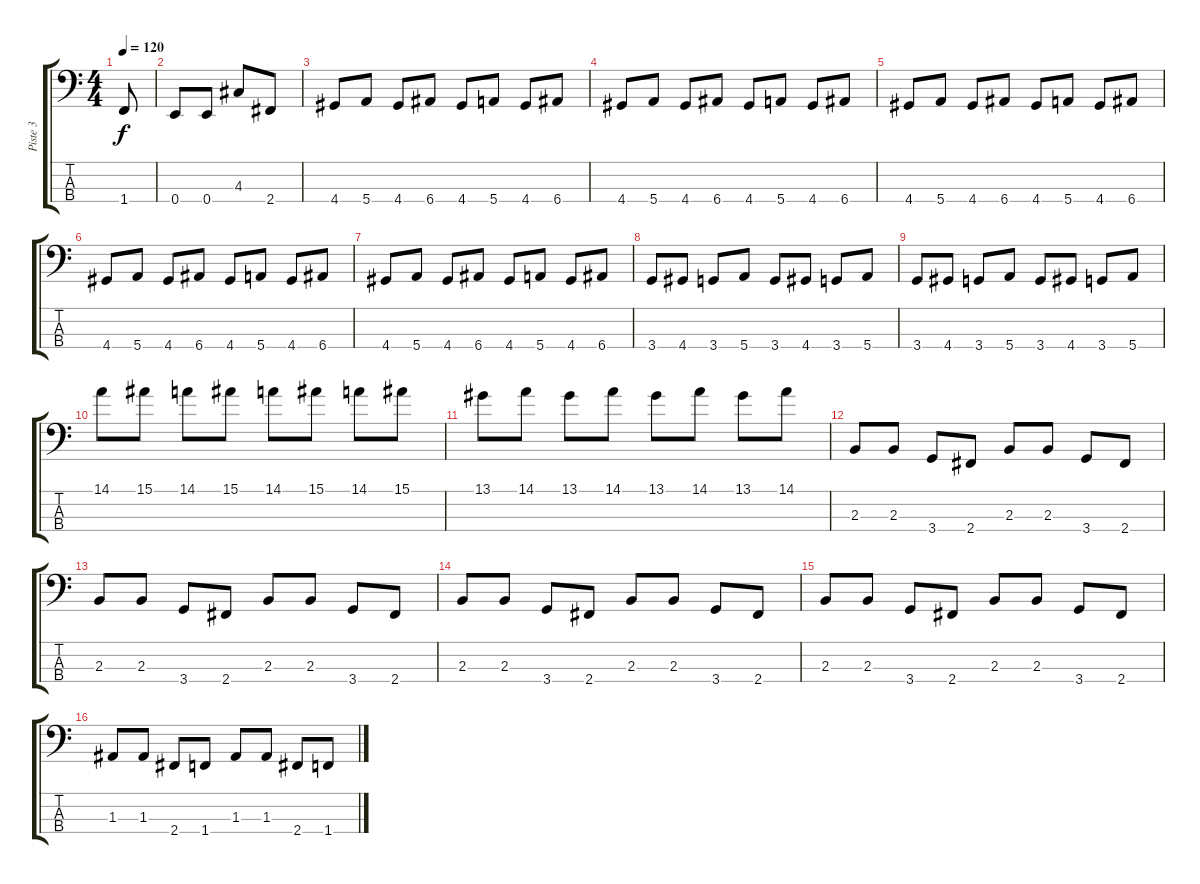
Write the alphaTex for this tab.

\track ("Piste 3" "Piste 3") {instrument electricbassfinger}
\staff {score tabs}
\tuning (G2 D2 A1 E1) {hide}
\ts (4 4)
\tempo 120
\clef f4
\ks c
1.4.8{dy f} |
0.4.8 0.4.8 4.3.8 2.4.8 |
4.4.8 5.4.8 4.4.8 6.4.8 4.4.8 5.4.8 4.4.8 6.4.8 |
4.4.8 5.4.8 4.4.8 6.4.8 4.4.8 5.4.8 4.4.8 6.4.8 |
4.4.8 5.4.8 4.4.8 6.4.8 4.4.8 5.4.8 4.4.8 6.4.8 |
4.4.8 5.4.8 4.4.8 6.4.8 4.4.8 5.4.8 4.4.8 6.4.8 |
4.4.8 5.4.8 4.4.8 6.4.8 4.4.8 5.4.8 4.4.8 6.4.8 |
3.4.8 4.4.8 3.4.8 5.4.8 3.4.8 4.4.8 3.4.8 5.4.8 |
3.4.8 4.4.8 3.4.8 5.4.8 3.4.8 4.4.8 3.4.8 5.4.8 |
14.1.8 15.1.8 14.1.8 15.1.8 14.1.8 15.1.8 14.1.8 15.1.8 |
13.1.8 14.1.8 13.1.8 14.1.8 13.1.8 14.1.8 13.1.8 14.1.8 |
2.3.8 2.3.8 3.4.8 2.4.8 2.3.8 2.3.8 3.4.8 2.4.8 |
2.3.8 2.3.8 3.4.8 2.4.8 2.3.8 2.3.8 3.4.8 2.4.8 |
2.3.8 2.3.8 3.4.8 2.4.8 2.3.8 2.3.8 3.4.8 2.4.8 |
2.3.8 2.3.8 3.4.8 2.4.8 2.3.8 2.3.8 3.4.8 2.4.8 |
1.3.8 1.3.8 2.4.8 1.4.8 1.3.8 1.3.8 2.4.8 1.4.8
